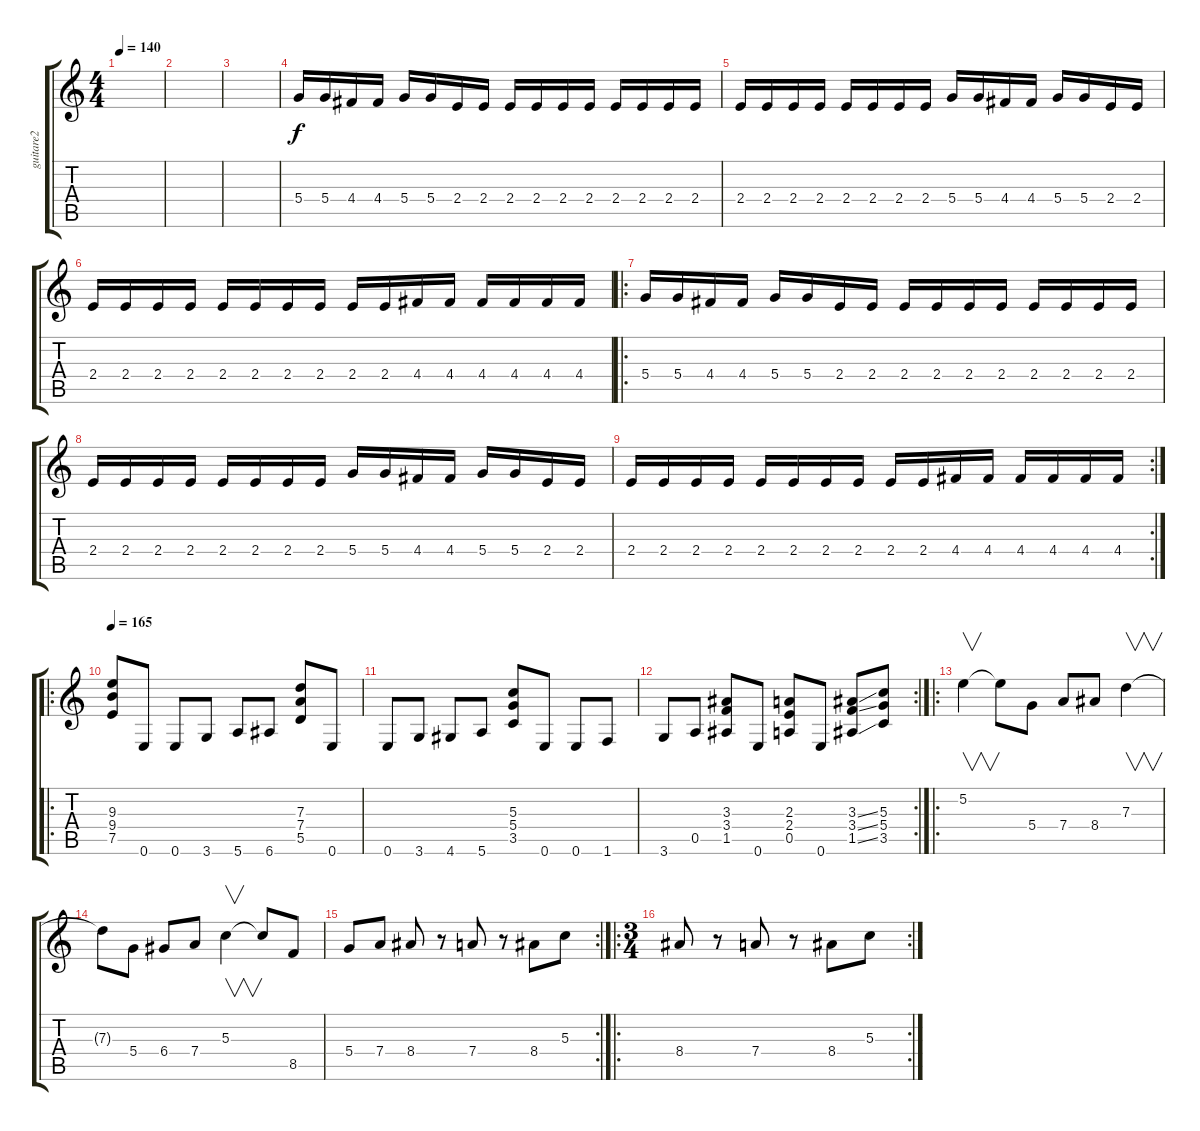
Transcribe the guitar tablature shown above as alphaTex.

\track ("guitare2" "guitare2") {instrument overdrivenguitar}
\staff {score tabs}
\tuning (E4 B3 G3 D3 A2 E2) {hide}
\ts (4 4)
\tempo 140
\clef g2
\ks c
|
|
|
5.4.16 5.4.16 4.4.16 4.4.16 5.4.16 5.4.16 2.4.16 2.4.16 2.4.16 2.4.16 2.4.16 2.4.16 2.4.16 2.4.16 2.4.16 2.4.16 |
2.4.16 2.4.16 2.4.16 2.4.16 2.4.16 2.4.16 2.4.16 2.4.16 5.4.16 5.4.16 4.4.16 4.4.16 5.4.16 5.4.16 2.4.16 2.4.16 |
2.4.16 2.4.16 2.4.16 2.4.16 2.4.16 2.4.16 2.4.16 2.4.16 2.4.16 2.4.16 4.4.16 4.4.16 4.4.16 4.4.16 4.4.16 4.4.16 |
\ro
5.4.16 5.4.16 4.4.16 4.4.16 5.4.16 5.4.16 2.4.16 2.4.16 2.4.16 2.4.16 2.4.16 2.4.16 2.4.16 2.4.16 2.4.16 2.4.16 |
2.4.16 2.4.16 2.4.16 2.4.16 2.4.16 2.4.16 2.4.16 2.4.16 5.4.16 5.4.16 4.4.16 4.4.16 5.4.16 5.4.16 2.4.16 2.4.16 |
\rc 2
2.4.16 2.4.16 2.4.16 2.4.16 2.4.16 2.4.16 2.4.16 2.4.16 2.4.16 2.4.16 4.4.16 4.4.16 4.4.16 4.4.16 4.4.16 4.4.16 |
\ro
\tempo 165
(9.3 9.4 7.5).8 0.6.8 0.6.8 3.6.8 5.6.8 6.6.8 (7.3 7.4 5.5).8 0.6.8 |
0.6.8 3.6.8 4.6.8 5.6.8 (5.3 5.4 3.5).8 0.6.8 0.6.8 1.6.8 |
\rc 2
3.6.8 0.5.8 (3.3 3.4 1.5).8 0.6.8 (2.3 2.4 0.5).8 0.6.8 (3.3{ss} 3.4{ss} 1.5{ss}).8 (5.3 5.4 3.5).8 |
\ro
5.2.4{v} 5.2{t}.8 5.4.8 7.4.8 8.4.8 7.3.4{v} |
7.3{t}.8 5.4.8 6.4.8 7.4.8 5.3.4{v} 5.3{t}.8 8.5.8 |
\rc 2
5.4.8 7.4.8 8.4.8 r.8 7.4.8 r.8 8.4.8 5.3.8 |
\ro
\rc 2
\ts (3 4)
8.4.8 r.8 7.4.8 r.8 8.4.8 5.3.8
